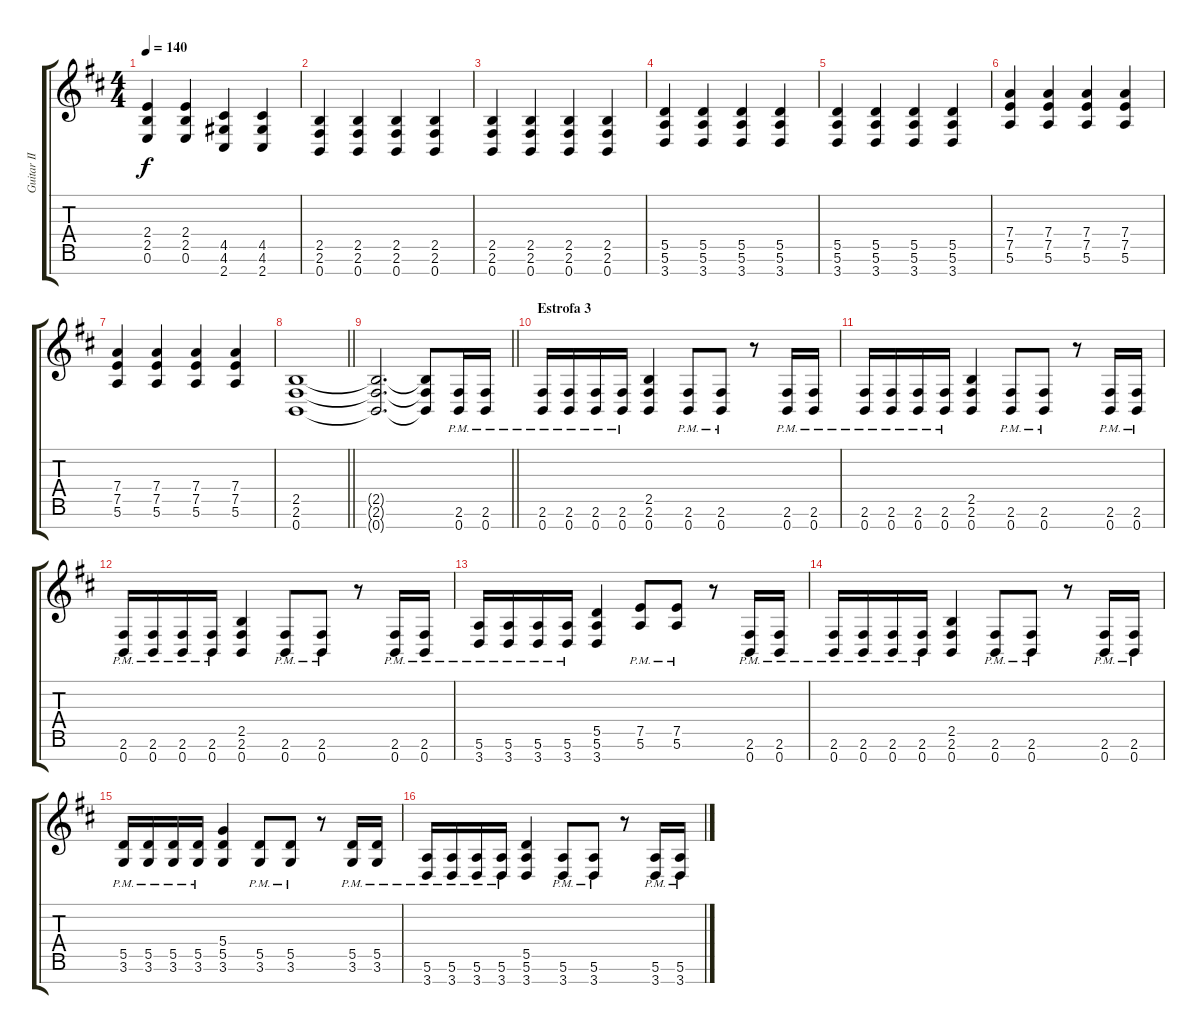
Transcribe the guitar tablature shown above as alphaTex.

\track ("Guitar II" "Guitar II") {instrument distortionguitar}
\staff {score tabs}
\tuning (E4 B3 G3 D3 A2 E2 B1) {hide}
\ts (4 4)
\tempo 140
\clef g2
\ks bminor
(2.4 2.5 0.6).4{dy f} (2.4 2.5 0.6).4 (4.5 4.6 2.7).4 (4.5 4.6 2.7).4 |
(2.5 2.6 0.7).4 (2.5 2.6 0.7).4 (2.5 2.6 0.7).4 (2.5 2.6 0.7).4 |
(2.5 2.6 0.7).4 (2.5 2.6 0.7).4 (2.5 2.6 0.7).4 (2.5 2.6 0.7).4 |
(5.5 5.6 3.7).4 (5.5 5.6 3.7).4 (5.5 5.6 3.7).4 (5.5 5.6 3.7).4 |
(5.5 5.6 3.7).4 (5.5 5.6 3.7).4 (5.5 5.6 3.7).4 (5.5 5.6 3.7).4 |
(7.4 7.5 5.6).4 (7.4 7.5 5.6).4 (7.4 7.5 5.6).4 (7.4 7.5 5.6).4 |
(7.4 7.5 5.6).4 (7.4 7.5 5.6).4 (7.4 7.5 5.6).4 (7.4 7.5 5.6).4 |
\barLineRight lightlight
(2.5 2.6 0.7).1 |
\barLineRight lightlight
(2.5{t} 2.6{t} 0.7{t}).2{d} (2.5{t} 2.6{t} 0.7{t}).8 (2.6{pm} 0.7{pm}).16 (2.6{pm} 0.7{pm}).16 |
\section ("" "Estrofa 3")
(2.6{pm} 0.7{pm}).16 (2.6{pm} 0.7{pm}).16 (2.6{pm} 0.7{pm}).16 (2.6{pm} 0.7{pm}).16 (2.5 2.6 0.7).4 (2.6{pm} 0.7{pm}).8 (2.6{pm} 0.7{pm}).8 r.8 (2.6{pm} 0.7{pm}).16 (2.6{pm} 0.7{pm}).16 |
(2.6{pm} 0.7{pm}).16 (2.6{pm} 0.7{pm}).16 (2.6{pm} 0.7{pm}).16 (2.6{pm} 0.7{pm}).16 (2.5 2.6 0.7).4 (2.6{pm} 0.7{pm}).8 (2.6{pm} 0.7{pm}).8 r.8 (2.6{pm} 0.7{pm}).16 (2.6{pm} 0.7{pm}).16 |
(2.6{pm} 0.7{pm}).16 (2.6{pm} 0.7{pm}).16 (2.6{pm} 0.7{pm}).16 (2.6{pm} 0.7{pm}).16 (2.5 2.6 0.7).4 (2.6{pm} 0.7{pm}).8 (2.6{pm} 0.7{pm}).8 r.8 (2.6{pm} 0.7{pm}).16 (2.6{pm} 0.7{pm}).16 |
(5.6{pm} 3.7{pm}).16 (5.6{pm} 3.7{pm}).16 (5.6{pm} 3.7{pm}).16 (5.6{pm} 3.7{pm}).16 (5.5 5.6 3.7).4 (7.5{pm} 5.6{pm}).8 (7.5{pm} 5.6{pm}).8 r.8 (2.6{pm} 0.7{pm}).16 (2.6{pm} 0.7{pm}).16 |
(2.6{pm} 0.7{pm}).16 (2.6{pm} 0.7{pm}).16 (2.6{pm} 0.7{pm}).16 (2.6{pm} 0.7{pm}).16 (2.5 2.6 0.7).4 (2.6{pm} 0.7{pm}).8 (2.6{pm} 0.7{pm}).8 r.8 (2.6{pm} 0.7{pm}).16 (2.6{pm} 0.7{pm}).16 |
(5.5{pm} 3.6{pm}).16 (5.5{pm} 3.6{pm}).16 (5.5{pm} 3.6{pm}).16 (5.5{pm} 3.6{pm}).16 (5.4 5.5 3.6).4 (5.5{pm} 3.6{pm}).8 (5.5{pm} 3.6{pm}).8 r.8 (5.5{pm} 3.6{pm}).16 (5.5{pm} 3.6{pm}).16 |
(5.6{pm} 3.7{pm}).16 (5.6{pm} 3.7{pm}).16 (5.6{pm} 3.7{pm}).16 (5.6{pm} 3.7{pm}).16 (5.5 5.6 3.7).4 (5.6{pm} 3.7{pm}).8 (5.6{pm} 3.7{pm}).8 r.8 (5.6{pm} 3.7{pm}).16 (5.6{pm} 3.7{pm}).16
